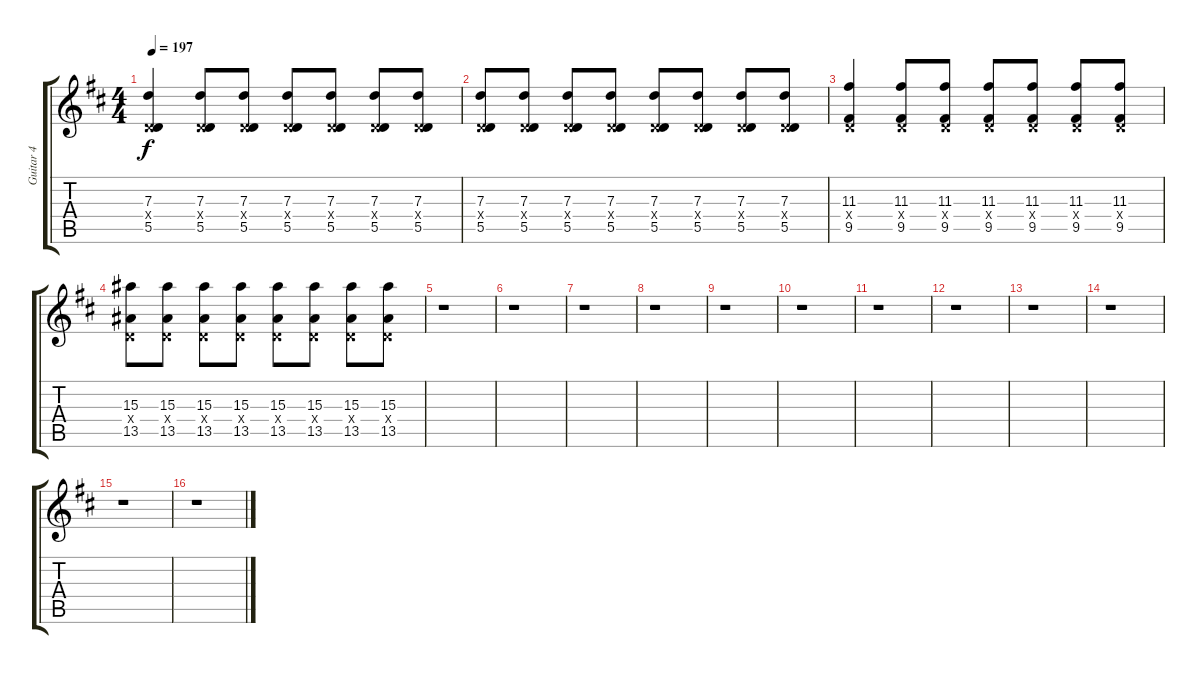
\track ("Guitar 4" "Guitar 4") {instrument distortionguitar}
\staff {score tabs}
\tuning (E4 B3 G3 D3 A2 E2) {hide}
\ts (4 4)
\tempo 197
\clef g2
\ks d
(7.3 0.4{x} 5.5).4{dy f} (7.3 0.4{x} 5.5).8 (7.3 0.4{x} 5.5).8 (7.3 0.4{x} 5.5).8 (7.3 0.4{x} 5.5).8 (7.3 0.4{x} 5.5).8 (7.3 0.4{x} 5.5).8 |
(7.3 0.4{x} 5.5).8 (7.3 0.4{x} 5.5).8 (7.3 0.4{x} 5.5).8 (7.3 0.4{x} 5.5).8 (7.3 0.4{x} 5.5).8 (7.3 0.4{x} 5.5).8 (7.3 0.4{x} 5.5).8 (7.3 0.4{x} 5.5).8 |
(11.3 0.4{x} 9.5).4 (11.3 0.4{x} 9.5).8 (11.3 0.4{x} 9.5).8 (11.3 0.4{x} 9.5).8 (11.3 0.4{x} 9.5).8 (11.3 0.4{x} 9.5).8 (11.3 0.4{x} 9.5).8 |
(15.3 0.4{x} 13.5).8 (15.3 0.4{x} 13.5).8 (15.3 0.4{x} 13.5).8 (15.3 0.4{x} 13.5).8 (15.3 0.4{x} 13.5).8 (15.3 0.4{x} 13.5).8 (15.3 0.4{x} 13.5).8 (15.3 0.4{x} 13.5).8 |
r.1 |
r.1 |
r.1 |
r.1 |
r.1 |
r.1 |
r.1 |
r.1 |
r.1 |
r.1 |
r.1 |
r.1
